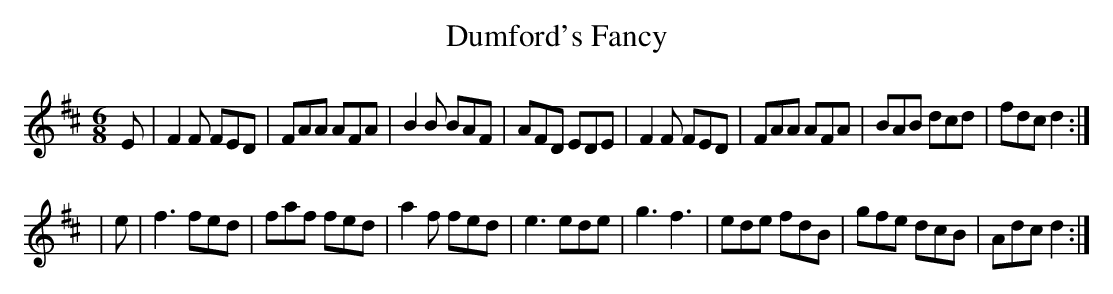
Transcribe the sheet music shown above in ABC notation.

X:1
T:Dumford's Fancy
M:6/8
L:1/8
K:D
E|F2F FED|FAA AFA|B2B BAF|AFD EDE|F2F FED|FAA AFA|BAB dcd|fdc d2:|
|e|f3 fed|faf fed|a2f fed|e3 ede|g3 f3|ede fdB|gfe dcB|Adc d2:|
